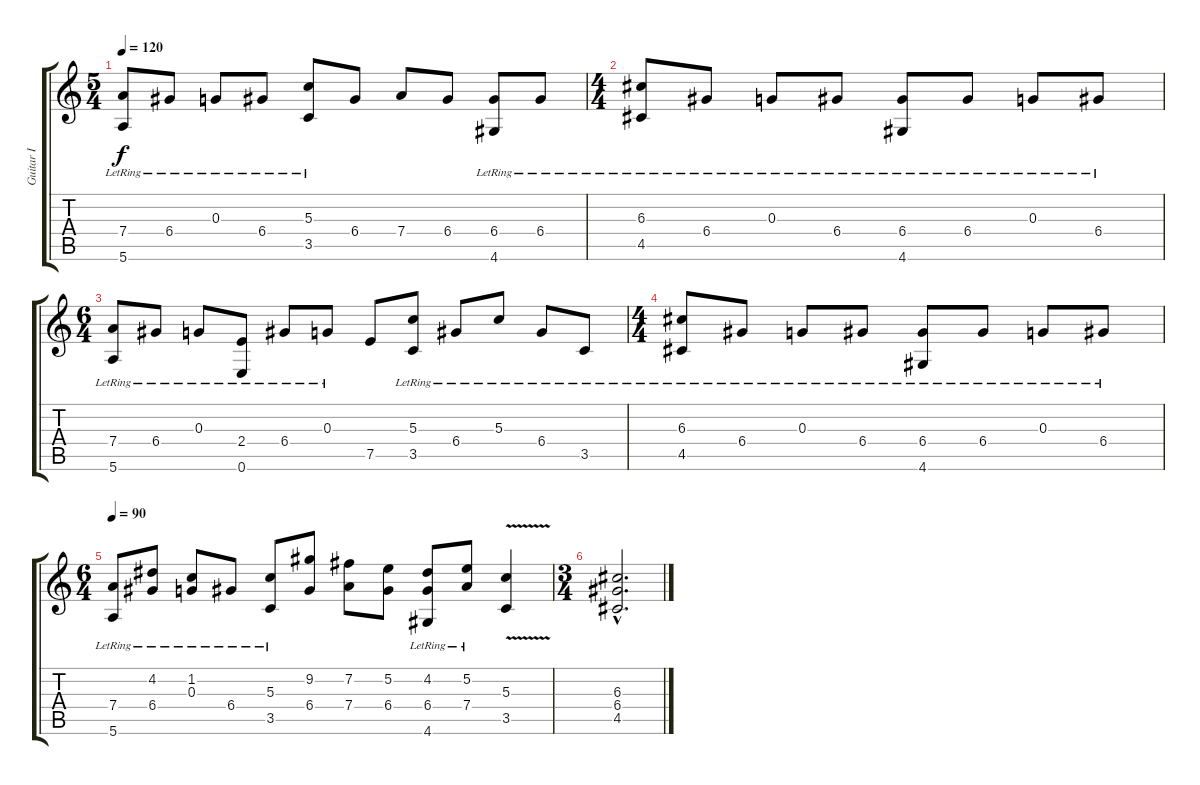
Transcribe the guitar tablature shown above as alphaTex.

\track ("Guitar I" "Guitar I") {instrument distortionguitar}
\staff {score tabs}
\tuning (E4 B3 G3 D3 A2 E2) {hide}
\ts (5 4)
\tempo 120
\clef g2
\ks c
(7.4{lr} 5.6{lr}).8{dy f} 6.4{lr}.8 0.3{lr}.8 6.4{lr}.8 (5.3{lr} 3.5{lr}).8 6.4.8 7.4.8 6.4.8 (6.4{lr} 4.6{lr}).8 6.4{lr}.8 |
\ts (4 4)
(6.3{lr} 4.5{lr}).8 6.4{lr}.8 0.3{lr}.8 6.4{lr}.8 (6.4{lr} 4.6{lr}).8 6.4{lr}.8 0.3{lr}.8 6.4{lr}.8 |
\ts (6 4)
(7.4{lr} 5.6{lr}).8 6.4{lr}.8 0.3{lr}.8 (2.4{lr} 0.6{lr}).8 6.4{lr}.8 0.3{lr}.8 7.5.8 (5.3{lr} 3.5{lr}).8 6.4{lr}.8 5.3{lr}.8 6.4{lr}.8 3.5{lr}.8 |
\ts (4 4)
(6.3{lr} 4.5{lr}).8 6.4{lr}.8 0.3{lr}.8 6.4{lr}.8 (6.4{lr} 4.6{lr}).8 6.4{lr}.8 0.3{lr}.8 6.4{lr}.8 |
\ts (6 4)
\tempo 90
(7.4{lr} 5.6{lr}).8 (4.2 6.4{lr}).8 (1.2 0.3{lr}).8 6.4{lr}.8 (5.3{lr} 3.5{lr}).8 (9.2 6.4).8 (7.2 7.4).8 (5.2 6.4).8 (4.2 6.4{lr} 4.6{lr}).8 (5.2 7.4{lr}).8 (5.3 3.5{v}).4 |
\ts (3 4)
(6.3{hac} 6.4{hac} 4.5{hac}).2{d}
